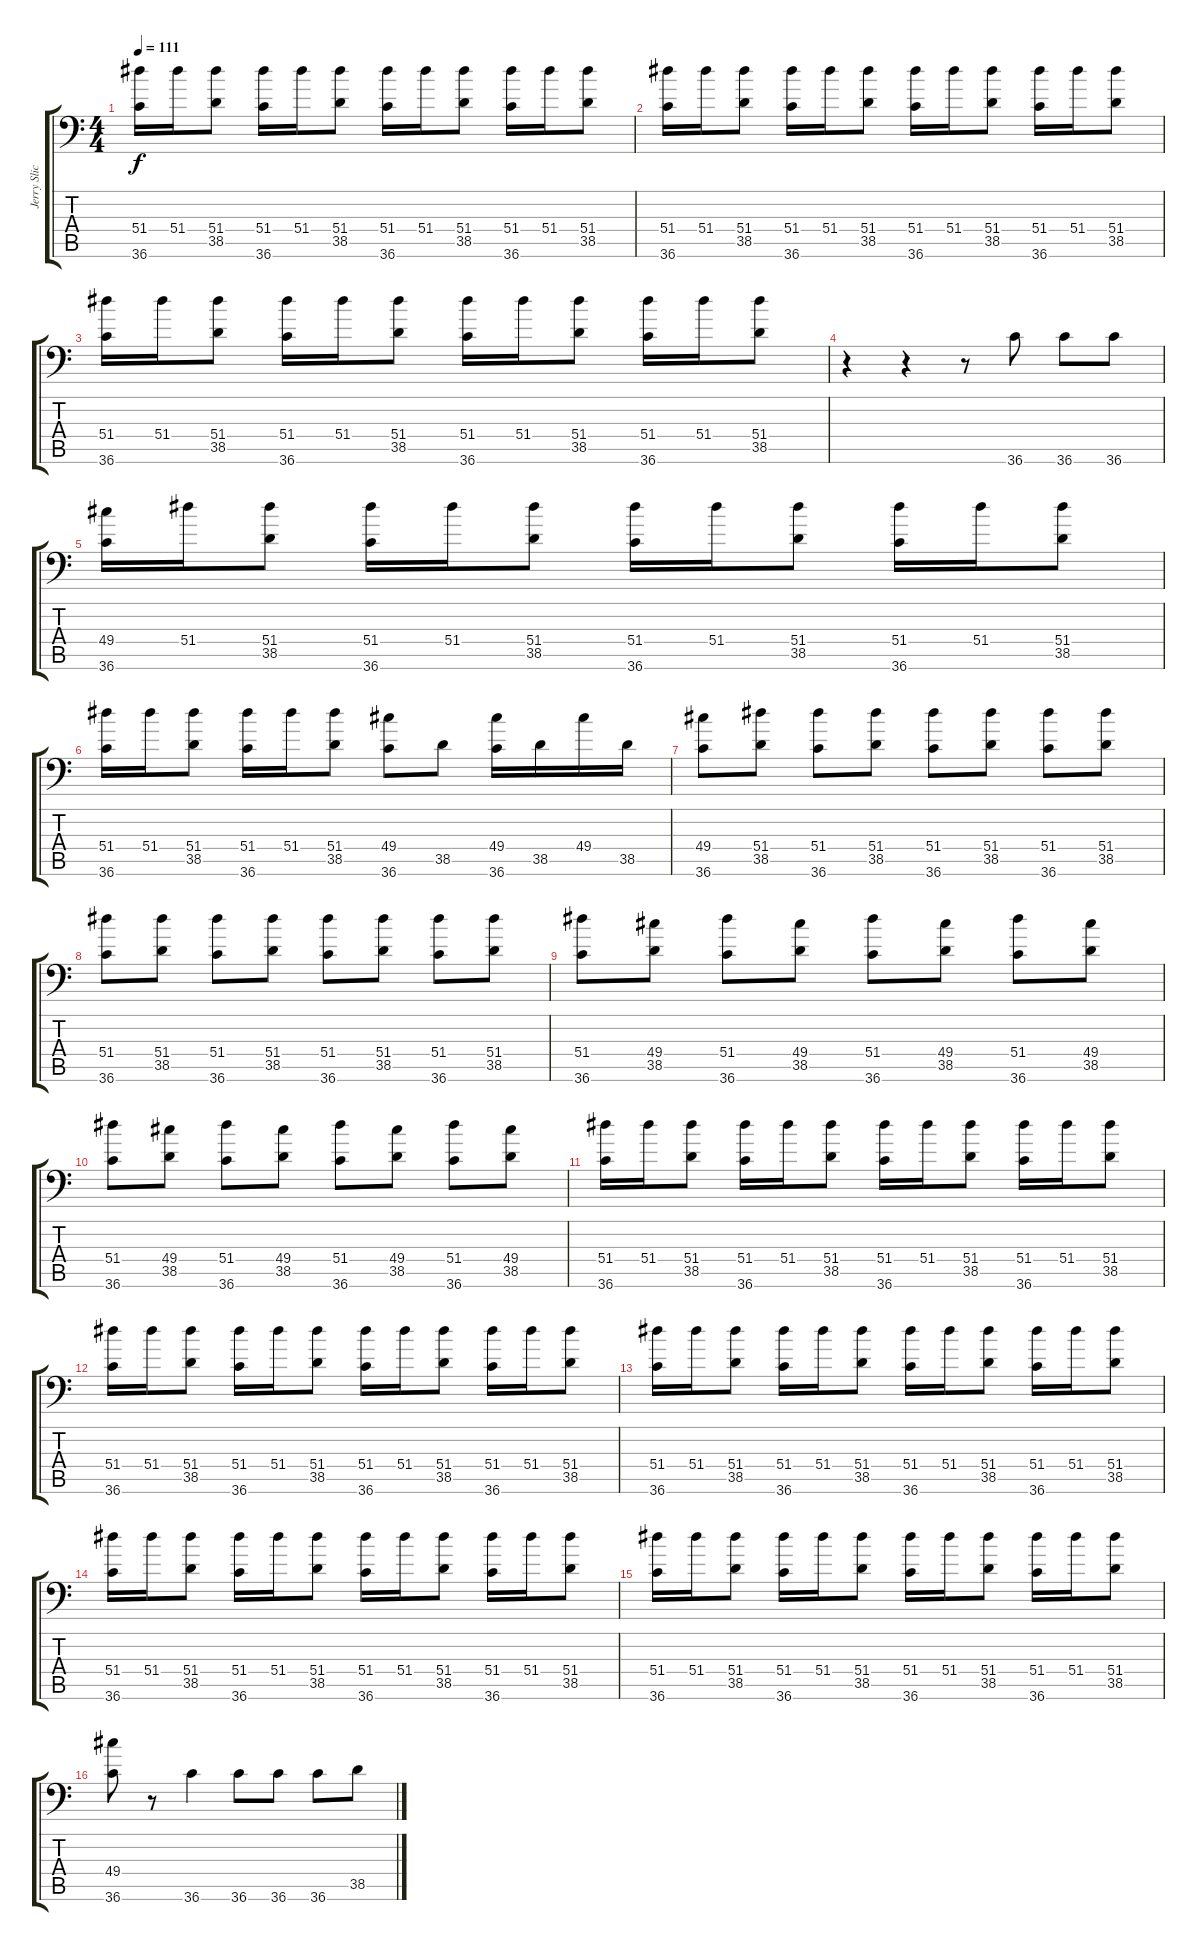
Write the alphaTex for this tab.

\track ("Jerry Slick" "Jerry Slic") {instrument acousticgrandpiano}
\staff {score tabs}
\tuning (C-1 C-1 C-1 C-1 C-1 C-1) {hide}
\ts (4 4)
\tempo 111
\clef f4
\ks c
(51.4 36.6).16{dy f} 51.4.16 (51.4 38.5).8 (51.4 36.6).16 51.4.16 (51.4 38.5).8 (51.4 36.6).16 51.4.16 (51.4 38.5).8 (51.4 36.6).16 51.4.16 (51.4 38.5).8 |
(51.4 36.6).16 51.4.16 (51.4 38.5).8 (51.4 36.6).16 51.4.16 (51.4 38.5).8 (51.4 36.6).16 51.4.16 (51.4 38.5).8 (51.4 36.6).16 51.4.16 (51.4 38.5).8 |
(51.4 36.6).16 51.4.16 (51.4 38.5).8 (51.4 36.6).16 51.4.16 (51.4 38.5).8 (51.4 36.6).16 51.4.16 (51.4 38.5).8 (51.4 36.6).16 51.4.16 (51.4 38.5).8 |
r.4 r.4 r.8 36.6.8 36.6.8 36.6.8 |
(49.4 36.6).16 51.4.16 (51.4 38.5).8 (51.4 36.6).16 51.4.16 (51.4 38.5).8 (51.4 36.6).16 51.4.16 (51.4 38.5).8 (51.4 36.6).16 51.4.16 (51.4 38.5).8 |
(51.4 36.6).16 51.4.16 (51.4 38.5).8 (51.4 36.6).16 51.4.16 (51.4 38.5).8 (49.4 36.6).8 38.5.8 (49.4 36.6).16 38.5.16 49.4.16 38.5.16 |
(49.4 36.6).8 (51.4 38.5).8 (51.4 36.6).8 (51.4 38.5).8 (51.4 36.6).8 (51.4 38.5).8 (51.4 36.6).8 (51.4 38.5).8 |
(51.4 36.6).8 (51.4 38.5).8 (51.4 36.6).8 (51.4 38.5).8 (51.4 36.6).8 (51.4 38.5).8 (51.4 36.6).8 (51.4 38.5).8 |
(51.4 36.6).8 (49.4 38.5).8 (51.4 36.6).8 (49.4 38.5).8 (51.4 36.6).8 (49.4 38.5).8 (51.4 36.6).8 (49.4 38.5).8 |
(51.4 36.6).8 (49.4 38.5).8 (51.4 36.6).8 (49.4 38.5).8 (51.4 36.6).8 (49.4 38.5).8 (51.4 36.6).8 (49.4 38.5).8 |
(51.4 36.6).16 51.4.16 (51.4 38.5).8 (51.4 36.6).16 51.4.16 (51.4 38.5).8 (51.4 36.6).16 51.4.16 (51.4 38.5).8 (51.4 36.6).16 51.4.16 (51.4 38.5).8 |
(51.4 36.6).16 51.4.16 (51.4 38.5).8 (51.4 36.6).16 51.4.16 (51.4 38.5).8 (51.4 36.6).16 51.4.16 (51.4 38.5).8 (51.4 36.6).16 51.4.16 (51.4 38.5).8 |
(51.4 36.6).16 51.4.16 (51.4 38.5).8 (51.4 36.6).16 51.4.16 (51.4 38.5).8 (51.4 36.6).16 51.4.16 (51.4 38.5).8 (51.4 36.6).16 51.4.16 (51.4 38.5).8 |
(51.4 36.6).16 51.4.16 (51.4 38.5).8 (51.4 36.6).16 51.4.16 (51.4 38.5).8 (51.4 36.6).16 51.4.16 (51.4 38.5).8 (51.4 36.6).16 51.4.16 (51.4 38.5).8 |
(51.4 36.6).16 51.4.16 (51.4 38.5).8 (51.4 36.6).16 51.4.16 (51.4 38.5).8 (51.4 36.6).16 51.4.16 (51.4 38.5).8 (51.4 36.6).16 51.4.16 (51.4 38.5).8 |
(49.4 36.6).8 r.8 36.6.4 36.6.8 36.6.8 36.6.8 38.5.8
